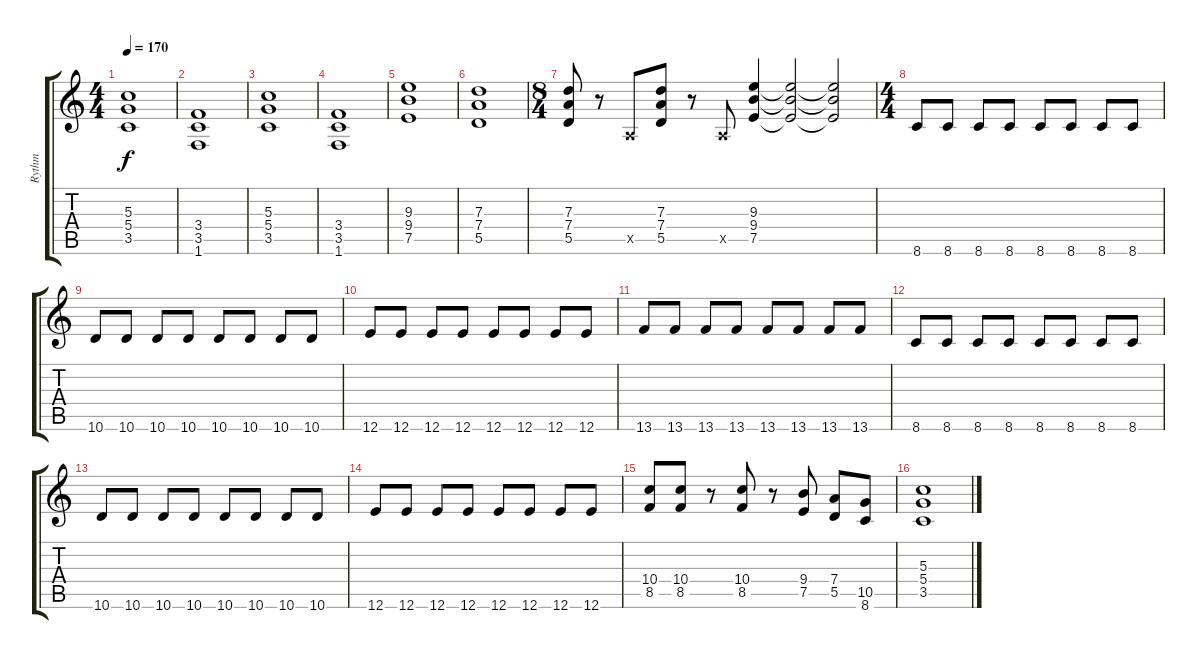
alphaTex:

\track ("Rythm" "Rythm") {instrument overdrivenguitar}
\staff {score tabs}
\tuning (E4 B3 G3 D3 A2 E2) {hide}
\ts (4 4)
\tempo 170
\clef g2
\ks c
(5.3 5.4 3.5).1{dy f} |
(3.4 3.5 1.6).1 |
(5.3 5.4 3.5).1 |
(3.4 3.5 1.6).1 |
(9.3 9.4 7.5).1 |
(7.3 7.4 5.5).1 |
\ts (8 4)
(7.3 7.4 5.5).8 r.8 0.5{x}.8 (7.3 7.4 5.5).8 r.8 0.5{x}.8 (9.3 9.4 7.5).4 (9.3{t} 9.4{t} 7.5{t}).2 (9.3{t} 9.4{t} 7.5{t}).2 |
\ts (4 4)
8.6.8 8.6.8 8.6.8 8.6.8 8.6.8 8.6.8 8.6.8 8.6.8 |
10.6.8 10.6.8 10.6.8 10.6.8 10.6.8 10.6.8 10.6.8 10.6.8 |
12.6.8 12.6.8 12.6.8 12.6.8 12.6.8 12.6.8 12.6.8 12.6.8 |
13.6.8 13.6.8 13.6.8 13.6.8 13.6.8 13.6.8 13.6.8 13.6.8 |
8.6.8 8.6.8 8.6.8 8.6.8 8.6.8 8.6.8 8.6.8 8.6.8 |
10.6.8 10.6.8 10.6.8 10.6.8 10.6.8 10.6.8 10.6.8 10.6.8 |
12.6.8 12.6.8 12.6.8 12.6.8 12.6.8 12.6.8 12.6.8 12.6.8 |
(10.4 8.5).8 (10.4 8.5).8 r.8 (10.4 8.5).8 r.8 (9.4 7.5).8 (7.4 5.5).8 (10.5 8.6).8 |
(5.3 5.4 3.5).1
